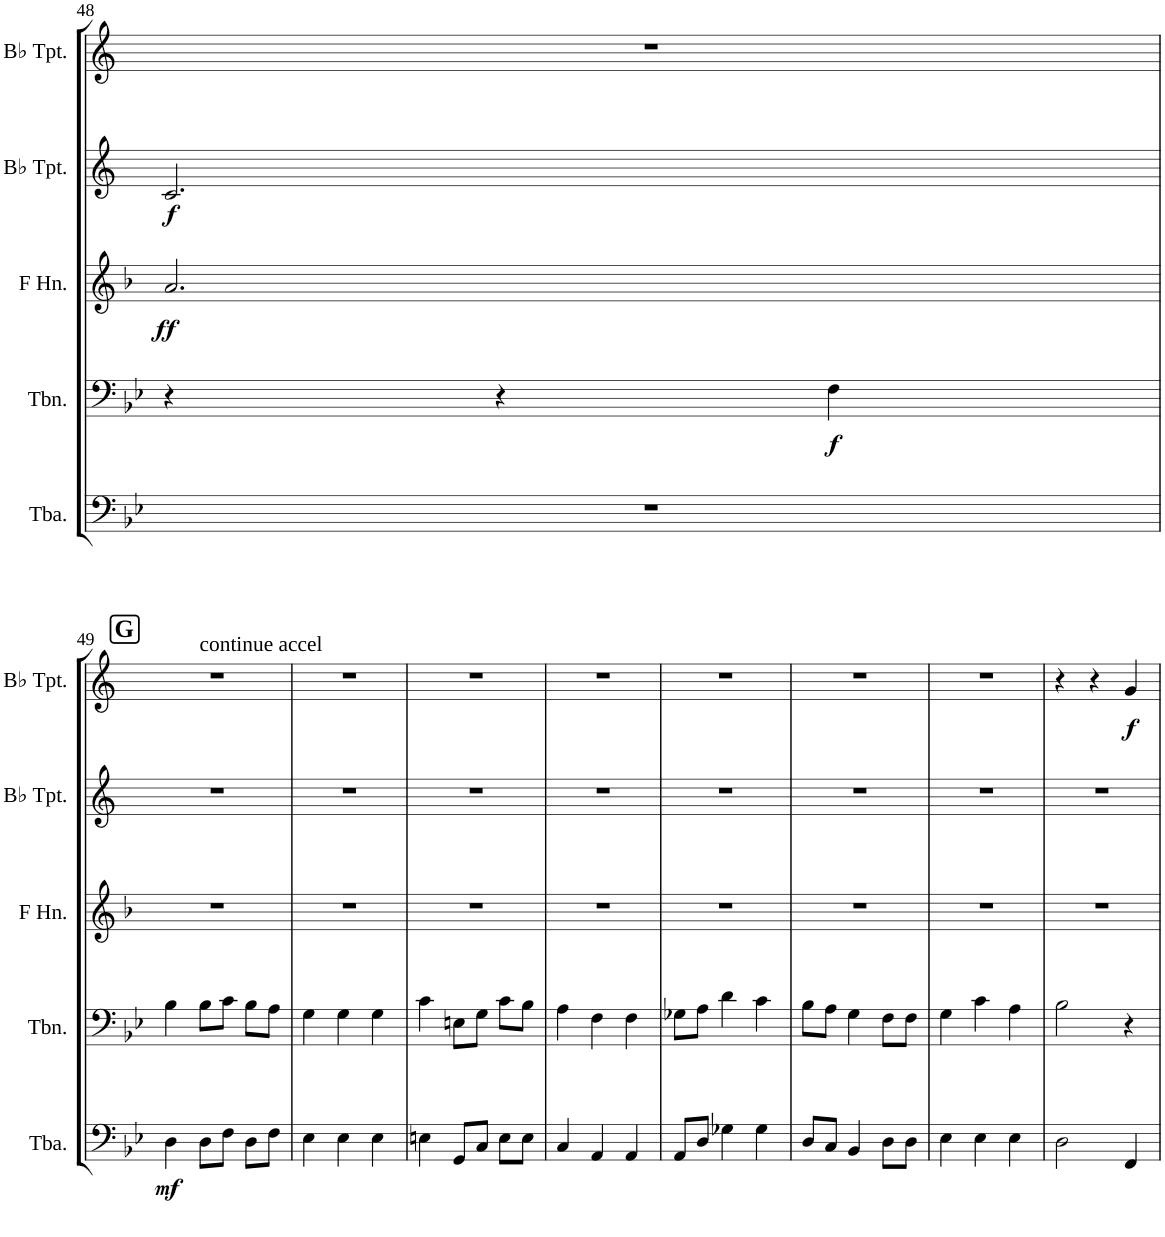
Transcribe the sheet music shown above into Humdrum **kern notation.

**kern	**dynam	**kern	**dynam	**kern	**dynam	**kern	**dynam	**kern	**dynam
*part5	*part5	*part4	*part4	*part3	*part3	*part2	*part2	*part1	*part1
*staff5	*staff5	*staff4	*staff4	*staff3	*staff3	*staff2	*staff2	*staff1	*staff1
*I"Tuba	*	*I"Trombone	*	*I"Horn in F	*	*I"Bb Trumpet	*	*I"Bb Trumpet	*
*I'Tba.	*	*I'Tbn.	*	*	*	*I'Bb Tpt.	*	*I'Bb Tpt.	*
!!LO:PB:g=z
*clefF4	*	*clefF4	*	*clefG2	*	*clefG2	*	*clefG2	*
*	*	*	*	*Trd4c7	*	*Trd1c2	*	*Trd1c2	*
*k[b-e-]	*	*k[b-e-]	*	*k[b-]	*	*k[]	*	*k[]	*
*M3/4	*	*M3/4	*	*M3/4	*	*M3/4	*	*M3/4	*
=48	=48	=48	=48	=48	=48	=48	=48	=48	=48
!	!	!	!	!	!LO:DY:b	!	!LO:DY:b	!	!
2.r	.	4r	.	2.a/	ff	2.c/	f	2.r	.
.	.	4r	.	.	.	.	.	.	.
!	!	!	!LO:DY:b	!	!	!	!	!	!
.	.	4F\	f	.	.	.	.	.	.
!!LO:LB:g=z
=49	=49	=49	=49	=49	=49	=49	=49	=49	=49
!!LO:REH:place=s1:a:B:cj:fs=14:t=G
!	!	!	!	!	!	!	!	!LO:TX:a:t=continue accel	!
!	!LO:DY:b	!	!	!	!	!	!	!	!
4D\	mf	4B-\	.	2.r	.	2.r	.	2.r	.
8D\L	.	8B-\L	.	.	.	.	.	.	.
8F\J	.	8c\J	.	.	.	.	.	.	.
8D\L	.	8B-\L	.	.	.	.	.	.	.
8F\J	.	8A\J	.	.	.	.	.	.	.
=50	=50	=50	=50	=50	=50	=50	=50	=50	=50
4E-\	.	4G\	.	2.r	.	2.r	.	2.r	.
4E-\	.	4G\	.	.	.	.	.	.	.
4E-\	.	4G\	.	.	.	.	.	.	.
=51	=51	=51	=51	=51	=51	=51	=51	=51	=51
4En\	.	4c\	.	2.r	.	2.r	.	2.r	.
8GG/L	.	8En\L	.	.	.	.	.	.	.
8C/J	.	8G\J	.	.	.	.	.	.	.
8E\L	.	8c\L	.	.	.	.	.	.	.
8E\J	.	8B-\J	.	.	.	.	.	.	.
=52	=52	=52	=52	=52	=52	=52	=52	=52	=52
4C/	.	4A\	.	2.r	.	2.r	.	2.r	.
4AA/	.	4F\	.	.	.	.	.	.	.
4AA/	.	4F\	.	.	.	.	.	.	.
=53	=53	=53	=53	=53	=53	=53	=53	=53	=53
8AA/L	.	8G-X\L	.	2.r	.	2.r	.	2.r	.
8D/J	.	8A\J	.	.	.	.	.	.	.
4G-X\	.	4d\	.	.	.	.	.	.	.
4G-\	.	4c\	.	.	.	.	.	.	.
=54	=54	=54	=54	=54	=54	=54	=54	=54	=54
8D/L	.	8B-\L	.	2.r	.	2.r	.	2.r	.
8C/J	.	8A\J	.	.	.	.	.	.	.
4BB-/	.	4G\	.	.	.	.	.	.	.
8D\L	.	8F\L	.	.	.	.	.	.	.
8D\J	.	8F\J	.	.	.	.	.	.	.
=55	=55	=55	=55	=55	=55	=55	=55	=55	=55
4E-\	.	4G\	.	2.r	.	2.r	.	2.r	.
4E-\	.	4c\	.	.	.	.	.	.	.
4E-\	.	4A\	.	.	.	.	.	.	.
=56	=56	=56	=56	=56	=56	=56	=56	=56	=56
2D\	.	2B-\	.	2.r	.	2.r	.	4r	.
.	.	.	.	.	.	.	.	4r	.
!	!	!	!	!	!	!	!	!	!LO:DY:b
4FF/	.	4r	.	.	.	.	.	4g/	f
=	=	=	=	=	=	=	=	=	=
*-	*-	*-	*-	*-	*-	*-	*-	*-	*-
